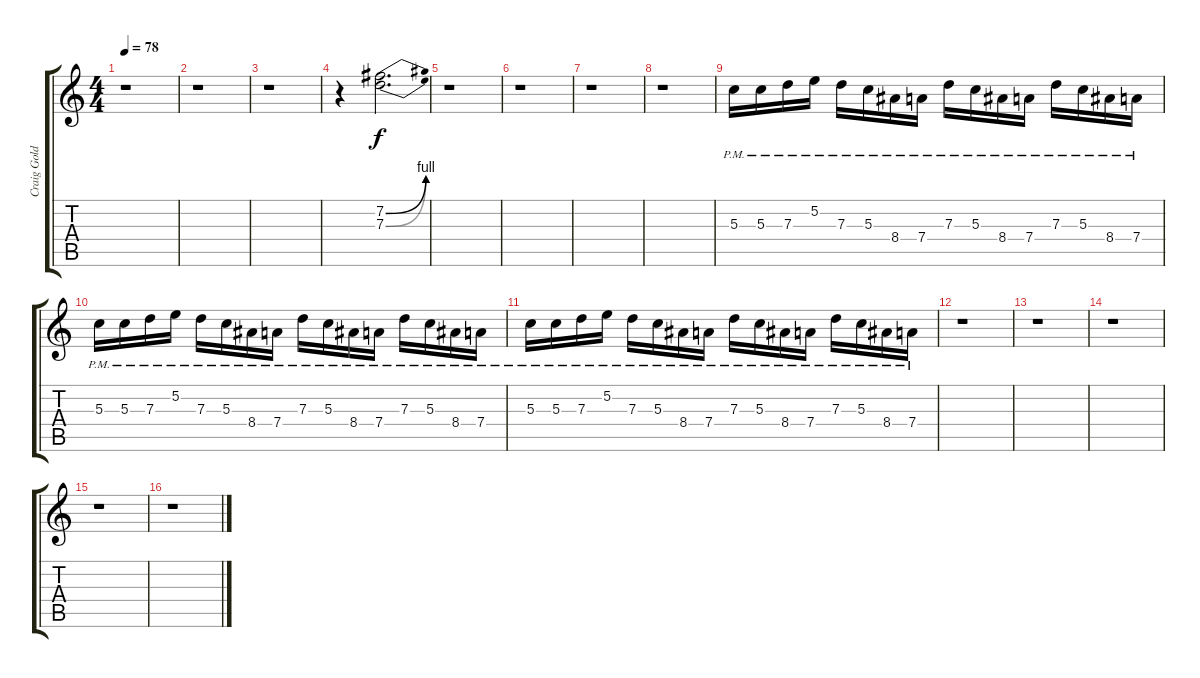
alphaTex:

\track ("Craig Goldy II" "Craig Gold") {instrument distortionguitar}
\staff {score tabs}
\tuning (E4 B3 G3 D3 A2 E2) {hide}
\ts (4 4)
\tempo 78
\clef g2
\ks c
r.1{dy f} |
r.1 |
r.1 |
r.4 (7.2{be (bend 0 0 60 4)} 7.3{be (bend 0 0 60 4)}).2{d} |
r.1 |
r.1 |
r.1 |
r.1 |
5.3{pm}.16 5.3{pm}.16 7.3{pm}.16 5.2{pm}.16 7.3{pm}.16 5.3{pm}.16 8.4{pm}.16 7.4{pm}.16 7.3{pm}.16 5.3{pm}.16 8.4{pm}.16 7.4{pm}.16 7.3{pm}.16 5.3{pm}.16 8.4{pm}.16 7.4{pm}.16 |
5.3{pm}.16 5.3{pm}.16 7.3{pm}.16 5.2{pm}.16 7.3{pm}.16 5.3{pm}.16 8.4{pm}.16 7.4{pm}.16 7.3{pm}.16 5.3{pm}.16 8.4{pm}.16 7.4{pm}.16 7.3{pm}.16 5.3{pm}.16 8.4{pm}.16 7.4{pm}.16 |
5.3{pm}.16 5.3{pm}.16 7.3{pm}.16 5.2{pm}.16 7.3{pm}.16 5.3{pm}.16 8.4{pm}.16 7.4{pm}.16 7.3{pm}.16 5.3{pm}.16 8.4{pm}.16 7.4{pm}.16 7.3{pm}.16 5.3{pm}.16 8.4{pm}.16 7.4{pm}.16 |
r.1 |
r.1 |
r.1 |
r.1 |
r.1
